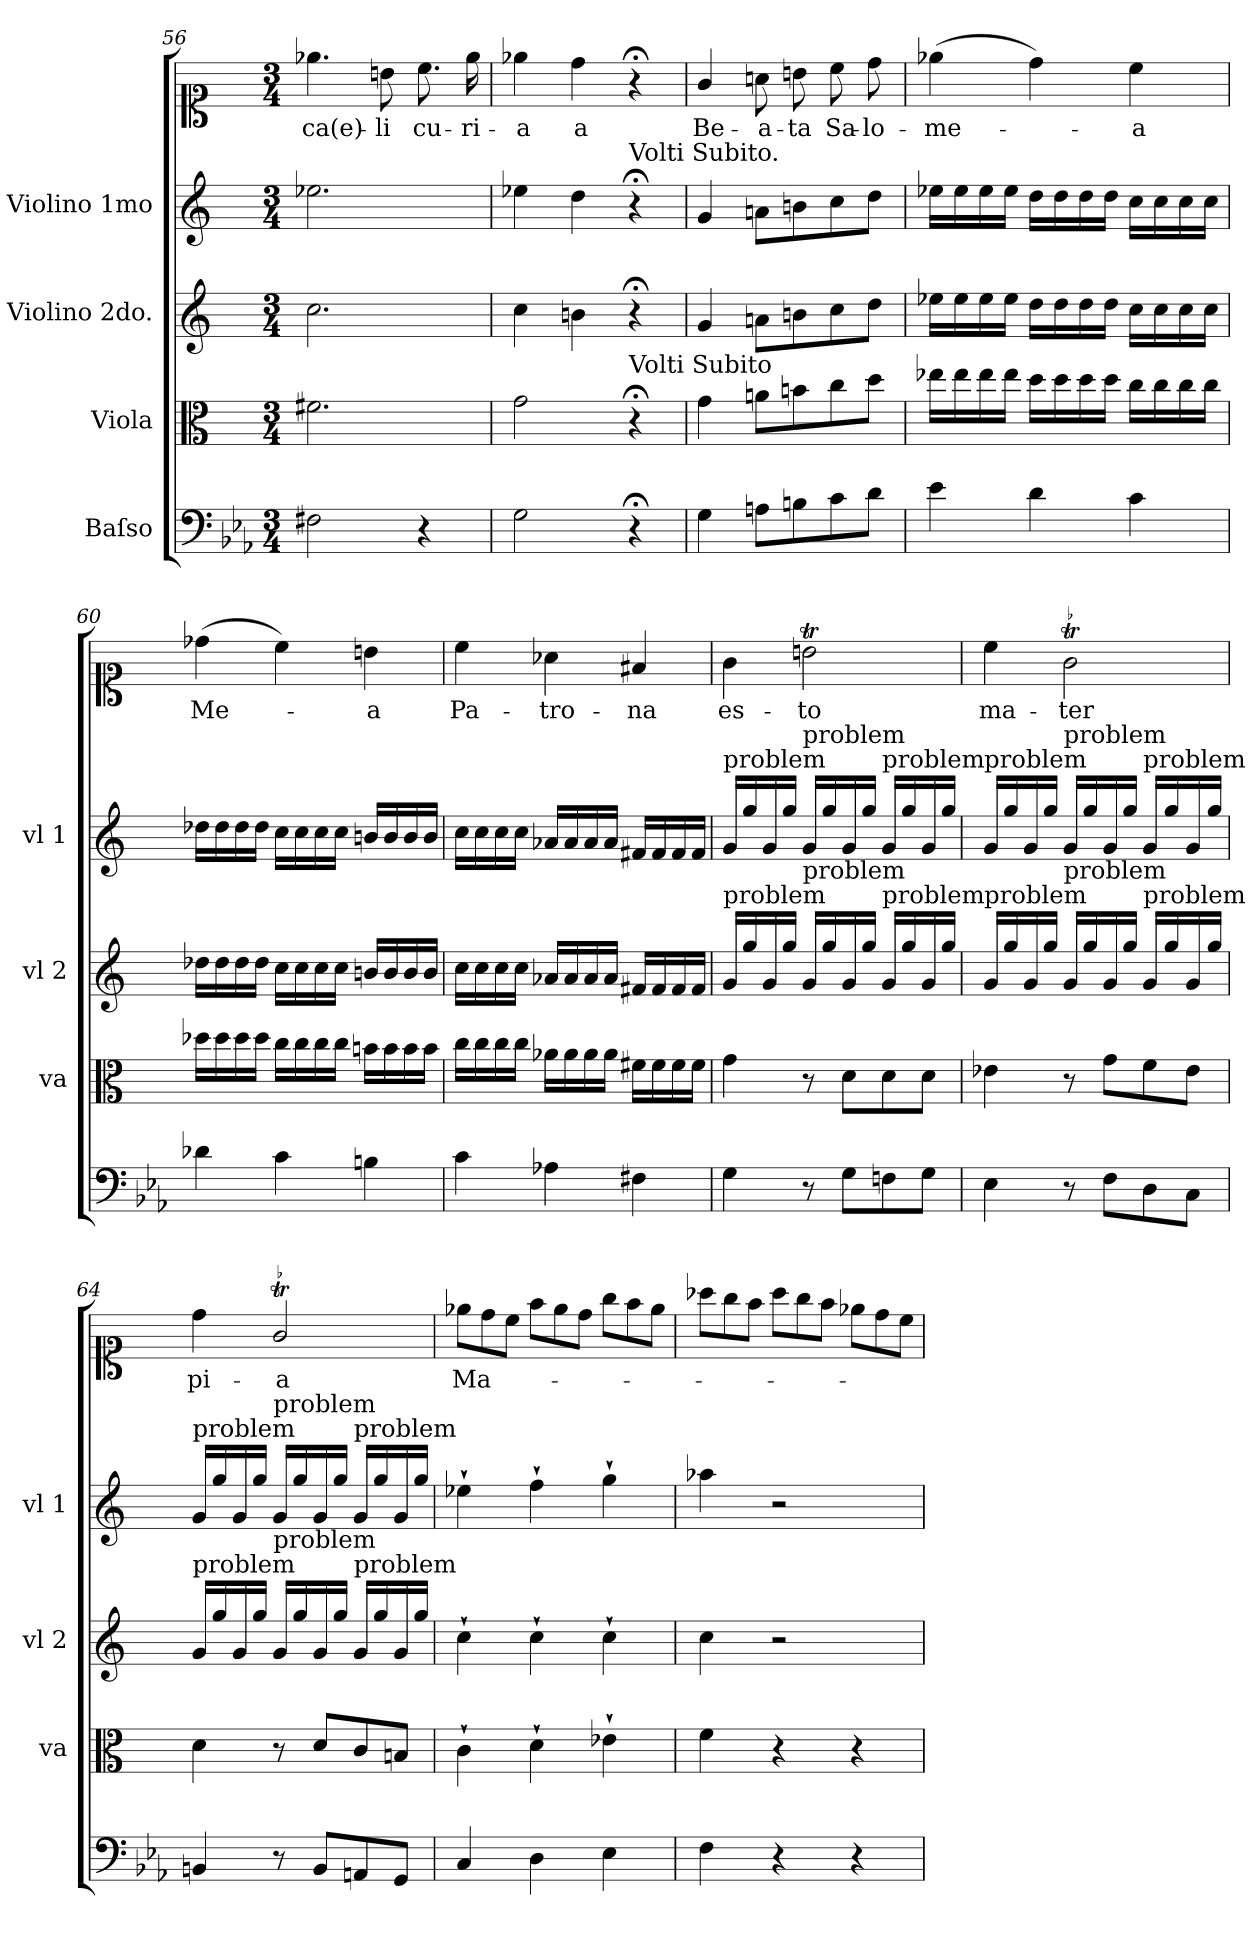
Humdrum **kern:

**kern	**kern	**dynam	**kern	**kern	**kern	**text
*part5	*part4	*part4	*part3	*part2	*part1	*part1
*staff5	*staff4	*staff4	*staff3	*staff2	*staff1	*staff1
*I"Baſso	*I"Viola	*	*I"Violino 2do.	*I"Violino 1mo	*	*
*	*I'va	*	*I'vl 2	*I'vl 1	*	*
*clefF4	*clefC3	*	*clefG2	*clefG2	*clefC1	*
*k[b-e-a-]	*	*	*	*	*	*
*M3/4	*M3/4	*	*M3/4	*M3/4	*M3/4	*
=56	=56	=56	=56	=56	=56	=56
2F#X\	2.f#X\	.	2.cc\	2.ee-\	4.ee-\	ca(e)-
.	.	.	.	.	8bn\	-li
4r	.	.	.	.	8.cc\	cu-
.	.	.	.	.	16ee-\	-ri-
=57	=57	=57	=57	=57	=57	=57
!	!	!LO:DY:a	!	!	!	!
2G\	2g\	piano	4cc\	4ee-\	4ee-\	-a
.	.	.	4bn\	4dd\	4dd\	a
!	!	!	!	!LO:TX:a:t=Volti Subito.	!	!
!	!LO:TX:a:t=Volti Subito	!	!	!	!	!
4r;<	4r;<	.	4r;<	4r;<	4r;<	.
=58	=58	=58	=58	=58	=58	=58
4G\	4g\	.	4g/	4g/	4g/	Be-
8An\L	8an\L	.	8an\L	8an\L	8an\	-a-
8Bn\	8bn\	.	8bn\	8bn\	8bn\	-ta
8c\	8cc\	.	8cc\	8cc\	8cc\	Sa-
8d\J	8dd\J	.	8dd\J	8dd\J	8dd\	lo-
=59	=59	=59	=59	=59	=59	=59
4e-\	16ee-\LL	.	16ee-\LL	16ee-\LL	(4ee-\	-me-
.	16ee-\	.	16ee-\	16ee-\	.	.
.	16ee-\	.	16ee-\	16ee-\	.	.
.	16ee-\JJ	.	16ee-\JJ	16ee-\JJ	.	.
4d\	16dd\LL	.	16dd\LL	16dd\LL	4dd\)	.
.	16dd\	.	16dd\	16dd\	.	.
.	16dd\	.	16dd\	16dd\	.	.
.	16dd\JJ	.	16dd\JJ	16dd\JJ	.	.
4c\	16cc\LL	.	16cc\LL	16cc\LL	4cc\	-a
.	16cc\	.	16cc\	16cc\	.	.
.	16cc\	.	16cc\	16cc\	.	.
.	16cc\JJ	.	16cc\JJ	16cc\JJ	.	.
=60	=60	=60	=60	=60	=60	=60
4d-X\	16dd-X\LL	.	16dd-X\LL	16dd-X\LL	(4dd-X\	Me-
.	16dd-\	.	16dd-\	16dd-\	.	.
.	16dd-\	.	16dd-\	16dd-\	.	.
.	16dd-\JJ	.	16dd-\JJ	16dd-\JJ	.	.
4c\	16cc\LL	.	16cc\LL	16cc\LL	4cc\)	.
.	16cc\	.	16cc\	16cc\	.	.
.	16cc\	.	16cc\	16cc\	.	.
.	16cc\JJ	.	16cc\JJ	16cc\JJ	.	.
4Bn\	16bn\LL	.	16bn/LL	16bn/LL	4bn\	-a
.	16b\	.	16b/	16b/	.	.
.	16b\	.	16b/	16b/	.	.
.	16b\JJ	.	16b/JJ	16b/JJ	.	.
=61	=61	=61	=61	=61	=61	=61
4c\	16cc\LL	.	16cc\LL	16cc\LL	4cc\	Pa-
.	16cc\	.	16cc\	16cc\	.	.
.	16cc\	.	16cc\	16cc\	.	.
.	16cc\JJ	.	16cc\JJ	16cc\JJ	.	.
4A-X\	16a-X\LL	.	16a-X/LL	16a-X/LL	4a-X\	-tro-
.	16a-\	.	16a-/	16a-/	.	.
.	16a-\	.	16a-/	16a-/	.	.
.	16a-\JJ	.	16a-/JJ	16a-/JJ	.	.
4F#X\	16f#X\LL	.	16f#X/LL	16f#X/LL	4f#X/	-na
.	16f#\	.	16f#/	16f#/	.	.
.	16f#\	.	16f#/	16f#/	.	.
.	16f#\JJ	.	16f#/JJ	16f#/JJ	.	.
=62	=62	=62	=62	=62	=62	=62
!	!	!	!	!LO:TX:a:t=problem	!	!
!	!	!	!LO:TX:a:t=problem	!	!	!
4G\	4g\	.	16g/LL	16g/LL	4g\	es-
.	.	.	16gg\	16gg\	.	.
.	.	.	16g/	16g/	.	.
.	.	.	16gg\JJ	16gg\JJ	.	.
!	!	!	!	!LO:TX:a:t=problem	!	!
!	!	!	!LO:TX:a:t=problem	!	!	!
8r	8r	.	16g/LL	16g/LL	2bnt\	-to
.	.	.	16gg\	16gg\	.	.
8G\L	8d\L	.	16g/	16g/	.	.
.	.	.	16gg\JJ	16gg\JJ	.	.
!	!	!	!	!LO:TX:a:t=problem	!	!
!	!	!	!LO:TX:a:t=problem	!	!	!
8Fn\	8d\	.	16g/LL	16g/LL	.	.
.	.	.	16gg\	16gg\	.	.
8G\J	8d\J	.	16g/	16g/	.	.
.	.	.	16gg\JJ	16gg\JJ	.	.
=63	=63	=63	=63	=63	=63	=63
!	!	!	!	!LO:TX:a:t=problem	!	!
!	!	!	!LO:TX:a:t=problem	!	!	!
4E-\	4e-\	.	16g/LL	16g/LL	4cc\	ma-
.	.	.	16gg\	16gg\	.	.
.	.	.	16g/	16g/	.	.
.	.	.	16gg\JJ	16gg\JJ	.	.
!	!	!	!	!LO:TX:a:t=problem	!	!
!	!	!	!LO:TX:a:t=problem	!	!	!
8r	8r	.	16g/LL	16g/LL	2gt\	-ter
.	.	.	16gg\	16gg\	.	.
8F\L	8g\L	.	16g/	16g/	.	.
.	.	.	16gg\JJ	16gg\JJ	.	.
!	!	!	!	!LO:TX:a:t=problem	!	!
!	!	!	!LO:TX:a:t=problem	!	!	!
8D\	8f\	.	16g/LL	16g/LL	.	.
.	.	.	16gg\	16gg\	.	.
8C\J	8e-\J	.	16g/	16g/	.	.
.	.	.	16gg\JJ	16gg\JJ	.	.
=64	=64	=64	=64	=64	=64	=64
!	!	!	!	!LO:TX:a:t=problem	!	!
!	!	!	!LO:TX:a:t=problem	!	!	!
4BBn/	4d\	.	16g/LL	16g/LL	4dd\	pi-
.	.	.	16gg\	16gg\	.	.
.	.	.	16g/	16g/	.	.
.	.	.	16gg\JJ	16gg\JJ	.	.
!	!	!	!	!LO:TX:a:t=problem	!	!
!	!	!	!LO:TX:a:t=problem	!	!	!
8r	8r	.	16g/LL	16g/LL	2gt/	-a
.	.	.	16gg\	16gg\	.	.
8BB/L	8d/L	.	16g/	16g/	.	.
.	.	.	16gg\JJ	16gg\JJ	.	.
!	!	!	!	!LO:TX:a:t=problem	!	!
!	!	!	!LO:TX:a:t=problem	!	!	!
8AAn/	8c/	.	16g/LL	16g/LL	.	.
.	.	.	16gg\	16gg\	.	.
8GG/J	8Bn/J	.	16g/	16g/	.	.
.	.	.	16gg\JJ	16gg\JJ	.	.
=65	=65	=65	=65	=65	=65	=65
*	*	*	*	*	*Xtuplet	*
4C/	4c`\	.	4cc`\	4ee-`\	12ee-\L	Ma-
.	.	.	.	.	12dd\	.
.	.	.	.	.	12cc\J	.
4D\	4d`\	.	4cc`\	4ff`\	12ff\L	.
.	.	.	.	.	12ee-\	.
.	.	.	.	.	12dd\J	.
4E-\	4e-`\	.	4cc`\	4gg`\	12gg\L	.
.	.	.	.	.	12ff\	.
.	.	.	.	.	12ee-\J	.
=66	=66	=66	=66	=66	=66	=66
4F\	4f\	.	4cc\	4aa-\	12aa-\L	.
.	.	.	.	.	12gg\	.
.	.	.	.	.	12ff\J	.
4r	4r	.	2r	2r	12aa-\L	.
.	.	.	.	.	12gg\	.
.	.	.	.	.	12ff\J	.
4r	4r	.	.	.	12ee-\L	.
.	.	.	.	.	12dd\	.
.	.	.	.	.	12cc\J	.
=	=	=	=	=	=	=
*-	*-	*-	*-	*-	*-	*-
